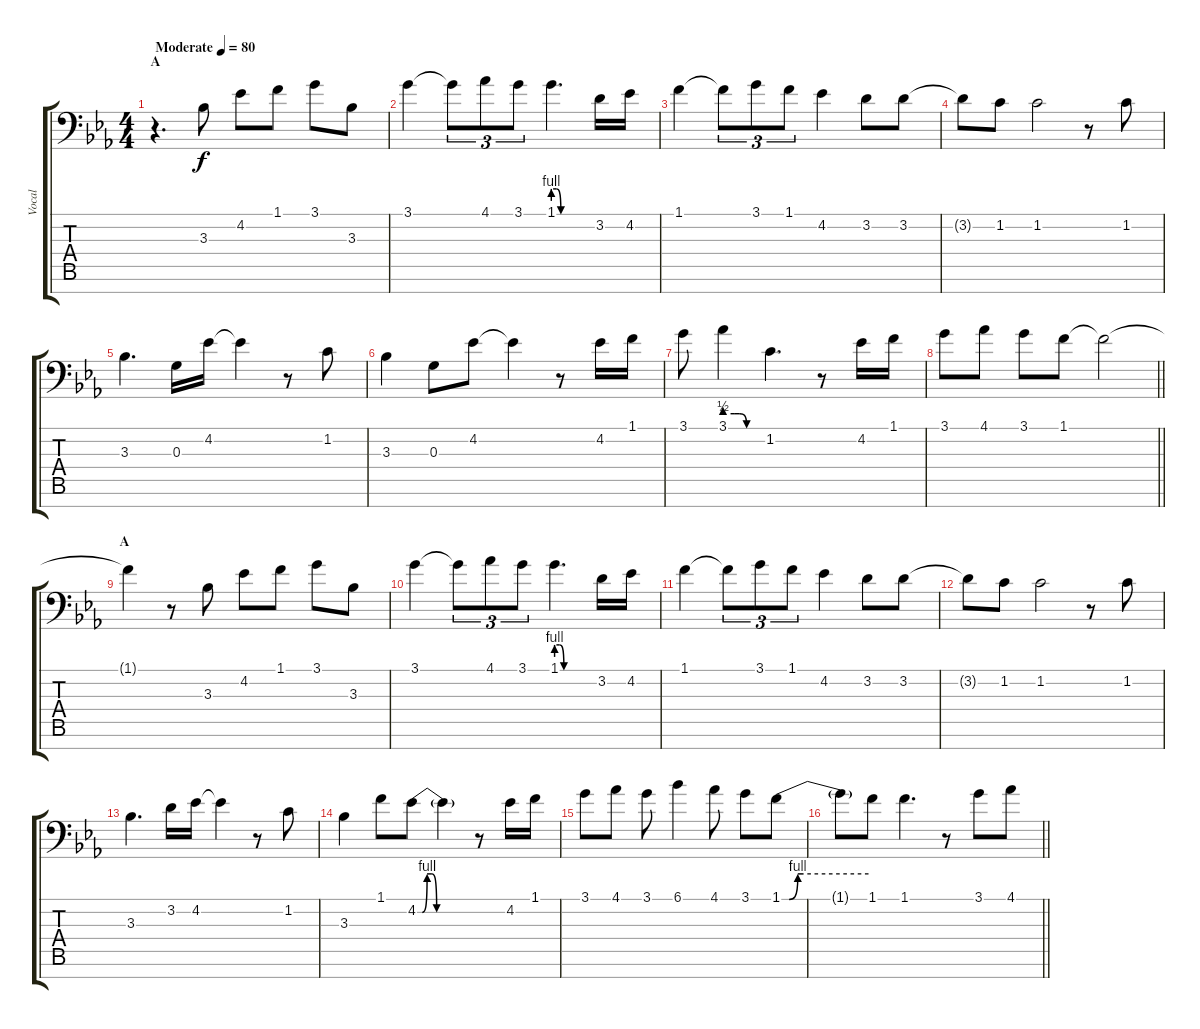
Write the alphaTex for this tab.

\track ("Vocal" "Vocal") {instrument voiceoohs}
\staff {score tabs}
\tuning (E4 B3 G3 D3 A2 E2 C-1) {hide}
\ts (4 4)
\section ("" "A")
\tempo (80 "Moderate")
\clef f4
\ks eb
r.4{d dy f instrument voiceoohs} 3.3.8 4.2.8 1.1.8 3.1.8 3.3.8 |
3.1.4 3.1{t}.8{tu (3 2)} 4.1.8{tu (3 2)} 3.1.8{tu (3 2)} 1.1{be (custom 0 4 5 4 12 0 21 0 30 0 60 0)}.4{d} 3.2.16 4.2.16 |
1.1.4 1.1{t}.8{tu (3 2)} 3.1.8{tu (3 2)} 1.1.8{tu (3 2)} 4.2.4 3.2.8 3.2.8 |
3.2{t}.8 1.2.8 1.2.2 r.8 1.2.8 |
3.3.4{d} 0.3.16 4.2.16 4.2{t}.4 r.8 1.2.8 |
3.3.4 0.3.8 4.2.8 4.2{t}.4 r.8 4.2.16 1.1.16 |
3.1.8 3.1{be (custom 0 2 15 2 24 2 35 0 60 0)}.4 1.2.4{d} r.8 4.2.16 1.1.16 |
\barLineRight lightlight
3.1.8 4.1.8 3.1.8 1.1.8 1.1{t}.2 |
\section ("" "A")
1.1{t}.4 r.8 3.3.8 4.2.8 1.1.8 3.1.8 3.3.8 |
3.1.4 3.1{t}.8{tu (3 2)} 4.1.8{tu (3 2)} 3.1.8{tu (3 2)} 1.1{be (custom 0 4 5 4 12 0 21 0 30 0 60 0)}.4{d} 3.2.16 4.2.16 |
1.1.4 1.1{t}.8{tu (3 2)} 3.1.8{tu (3 2)} 1.1.8{tu (3 2)} 4.2.4 3.2.8 3.2.8 |
3.2{t}.8 1.2.8 1.2.2 r.8 1.2.8 |
3.3.4{d} 3.2.16 4.2.16 4.2{t}.4 r.8 1.2.8 |
3.3.4 1.1.8 4.2{be (custom 0 0 5 0 10 4 15 4 20 0 60 0)}.8 4.2{t}.4 r.8 4.2.16 1.1.16 |
3.1.8 4.1.8 3.1.8 6.1.4 4.1.8 3.1.8 1.1{be (custom 0 0 5 0 11 4 15 4 60 4)}.8 |
\barLineRight lightlight
1.1{t}.8 1.1.8 1.1.4{d} r.8 3.1.8 4.1.8
